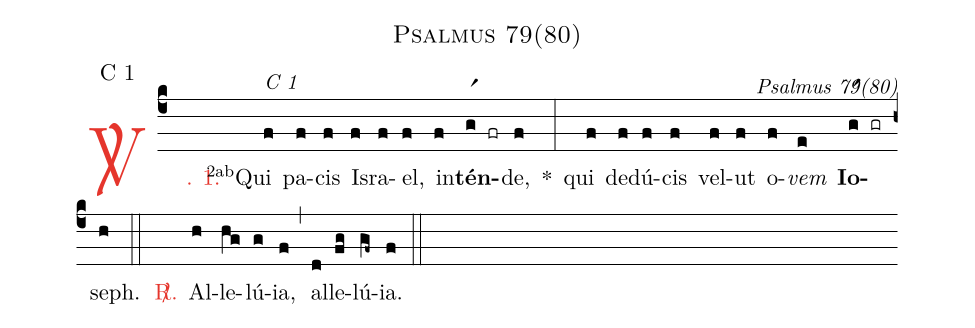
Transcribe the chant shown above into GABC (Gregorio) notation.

name: Psalmus 79(80);
mode: C 1;
commentary: Psalmus 79(80);
%%
(c4)

<c><sp>V/</sp>. 1.</c>() <v>\VSup{2ab}</v>Qui(f[alt:C 1]) pa(f)cis(f) Is(f)ra(f)el,(f) in(f)<b>tén</b>(gr1 fr)de,(f) *(:) qui(f) de(f)dú(f)cis(f) vel(f)ut(f) o(f)<i>vem</i>(e) <b>Io</b>(gr1 gr)seph.(h) (::)

<nlba><c><sp>R/</sp>.</c>() Al</nlba>(h)le(hg)lú(g)ia,(f) (,) al(d)le(fg)lú(gf~)ia.(f) (::)
